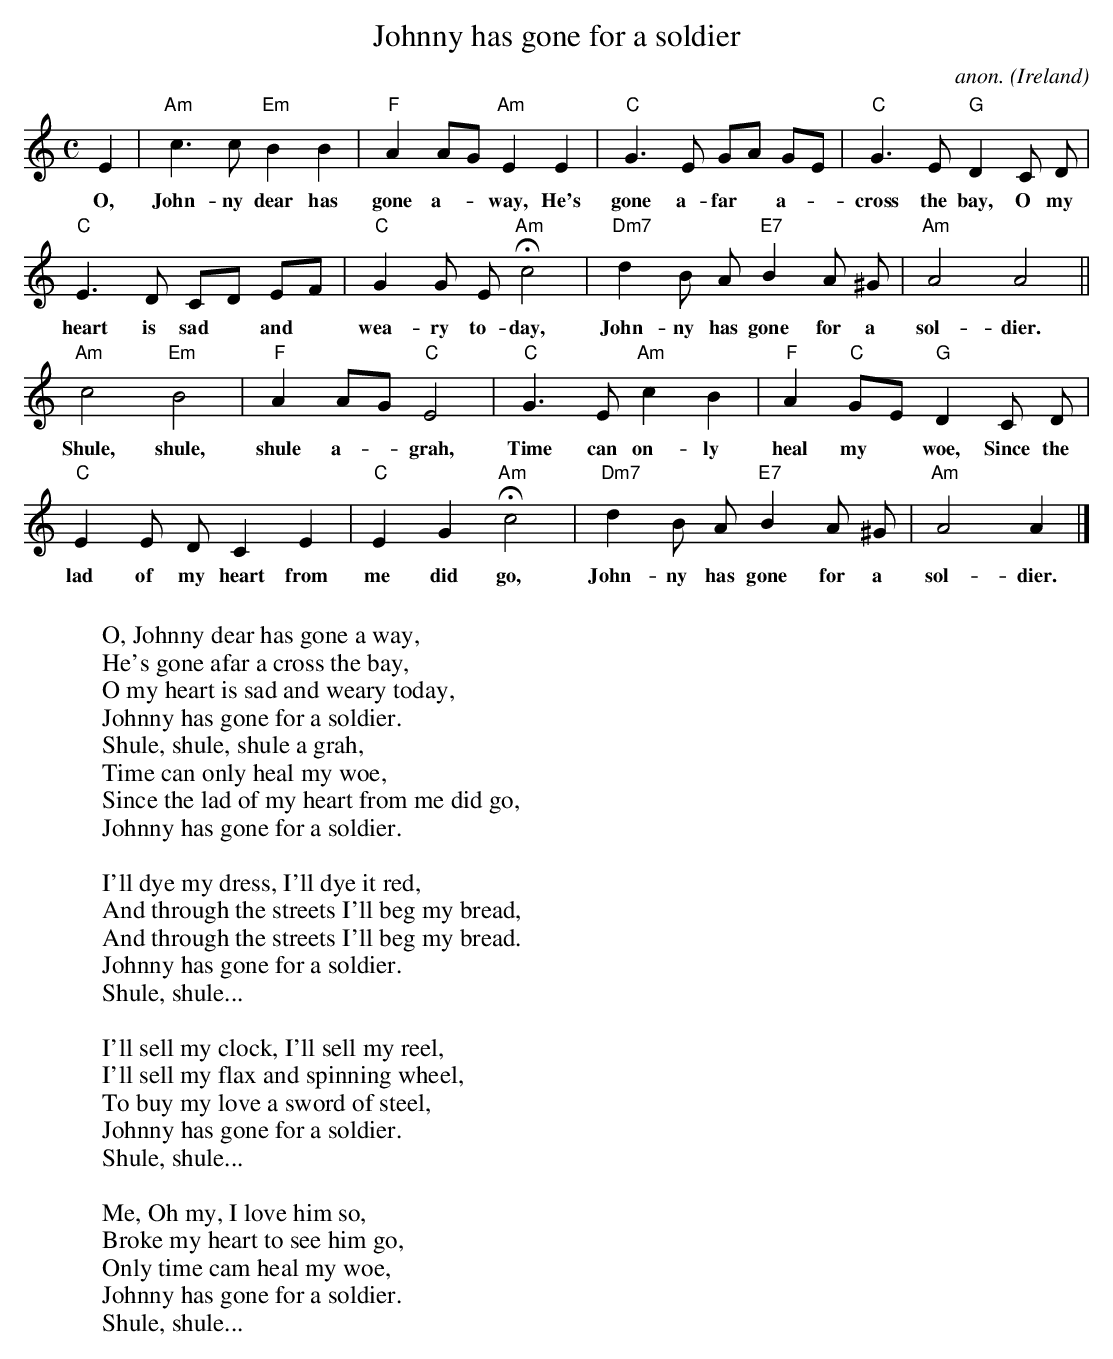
X:1
T:Johnny has gone for a soldier
C:anon.
O:Ireland
M:C
L:1/4
K:Am
E|"Am"c>c "Em"BB|"F"AA/G/ "Am"EE|"C"G>E G/A/ G/E/|"C"G>E "G"D C/ D/|
w:O, John- ny dear has gone a-* way, He's gone a- far* a-* cross the bay, O my
"C"E>D C/D/ E/F/|"C"GG/ E/ "Am"Hc2|"Dm7"d B/ A/ "E7"B A/ ^G/|"Am"A2 A2||
w:heart is sad* and* wea- ry to- day, John- ny has gone for a sol- dier.
"Am"c2 "Em"B2|"F"AA/G/ "C"E2|"C"G>E "Am"cB|"F"A "C"G/E/ "G"D C/ D/|
w:Shule, shule, shule a-* grah, Time can on- ly heal my* woe, Since the
"C"E E/ D/ CE|"C"EG "Am"Hc2|"Dm7"d B/ A/ "E7"B A/ ^G/|"Am"A2 A|]
w:lad of my heart from me did go, John- ny has gone for a sol- dier.
W:
W:O, Johnny dear has gone a way,
W:He's gone afar a cross the bay,
W:O my heart is sad and weary today,
W:Johnny has gone for a soldier.
W:Shule, shule, shule a grah,
W:Time can only heal my woe,
W:Since the lad of my heart from me did go,
W:Johnny has gone for a soldier.
W:
W:I'll dye my dress, I'll dye it red,
W:And through the streets I'll beg my bread,
W:And through the streets I'll beg my bread.
W:Johnny has gone for a soldier.
W:Shule, shule...
W:
W:I'll sell my clock, I'll sell my reel,
W:I'll sell my flax and spinning wheel,
W:To buy my love a sword of steel,
W:Johnny has gone for a soldier.
W:Shule, shule...
W:
W:Me, Oh my, I love him so,
W:Broke my heart to see him go,
W:Only time cam heal my woe,
W:Johnny has gone for a soldier.
W:Shule, shule...
